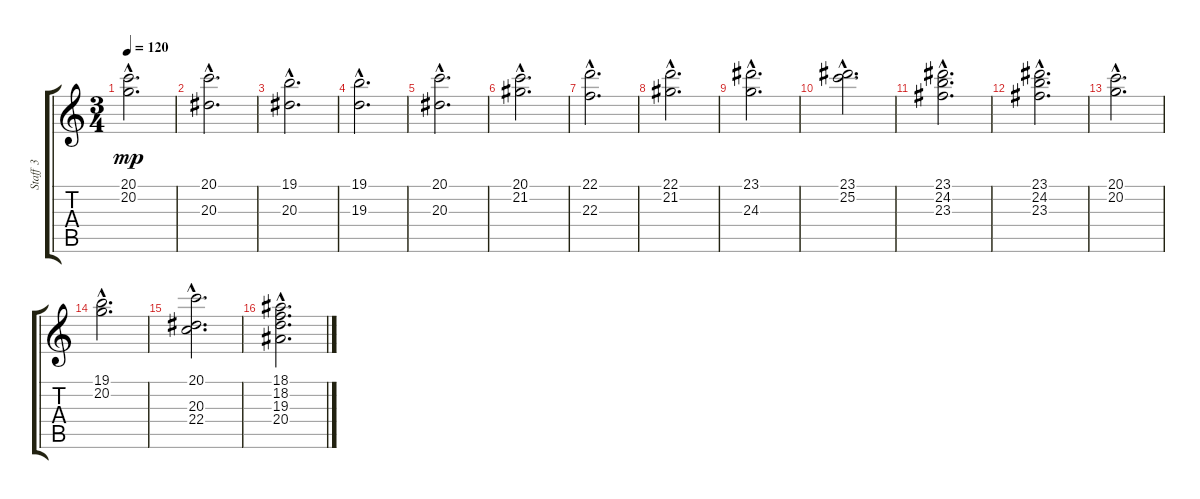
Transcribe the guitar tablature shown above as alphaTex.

\track ("Staff 3" "Staff 3") {instrument stringensemble2}
\staff {score tabs}
\tuning (E4 B3 G3 D3 A2 E2) {hide}
\ts (3 4)
\tempo 120
\clef g2
\ks c
(20.1{hac} 20.2{hac}).2{d dy mp} |
(20.1{hac} 20.3{hac}).2{d} |
(19.1{hac} 20.3{hac}).2{d} |
(19.1{hac} 19.3{hac}).2{d} |
(20.1{hac} 20.3{hac}).2{d} |
(20.1{hac} 21.2{hac}).2{d} |
(22.1{hac} 22.3{hac}).2{d} |
(22.1{hac} 21.2{hac}).2{d} |
(23.1{hac} 24.3{hac}).2{d} |
(23.1{hac} 25.2{hac}).2{d} |
(23.1{hac} 24.2{hac} 23.3{hac}).2{d} |
(23.1{hac} 24.2{hac} 23.3{hac}).2{d} |
(20.1{hac} 20.2{hac}).2{d} |
(19.1{hac} 20.2{hac}).2{d} |
(20.1{hac} 20.3{hac} 22.4{hac}).2{d} |
(18.1{hac} 18.2{hac} 19.3{hac} 20.4{hac}).2{d}
